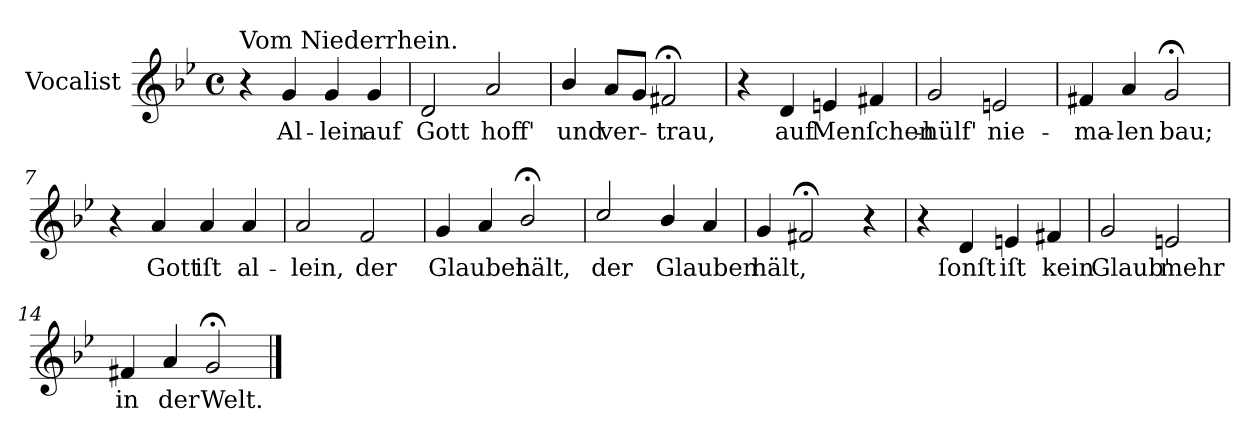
**kern	**text
*part1	*part1
*staff1	*staff1
*I"Vocalist	*
*k[b-e-]	*
*g:	*
*M4/4	*
*met(c)	*
=1	=1
!LO:TX:a:t=Vom Niederrhein.	!
4r	.
4g	Al-
4g	-lein
4g	auf
=2	=2
2d	Gott
2a	hoff'
=3	=3
4b-/	und
8aL	ver-
8gJ	.
2f#X;<	-trau,
=4	=4
4r	.
4d	auf
4en	Menſchen-
4f#X	.
=5	=5
2g	-hülf'
2en	nie-
=6	=6
4f#X	-ma-
4a	-len
2g;<	bau;
=7	=7
4r	.
4a	Gott
4a	iſt
4a	al-
=8	=8
2a	-lein,
2f	der
=9	=9
4g	Glauben
4a	.
2b-;</	hält,
=10	=10
2cc/	der
4b-/	Glauben
4a	.
=11	=11
4g	hält,
2f#X;<	.
4r	.
=12	=12
4r	.
4d	ſonſt
4en	iſt
4f#X	kein
=13	=13
2g	Glaub'
2en	mehr
=14	=14
4f#X	in
4a	der
2g;<	Welt.
==	==
*-	*-
